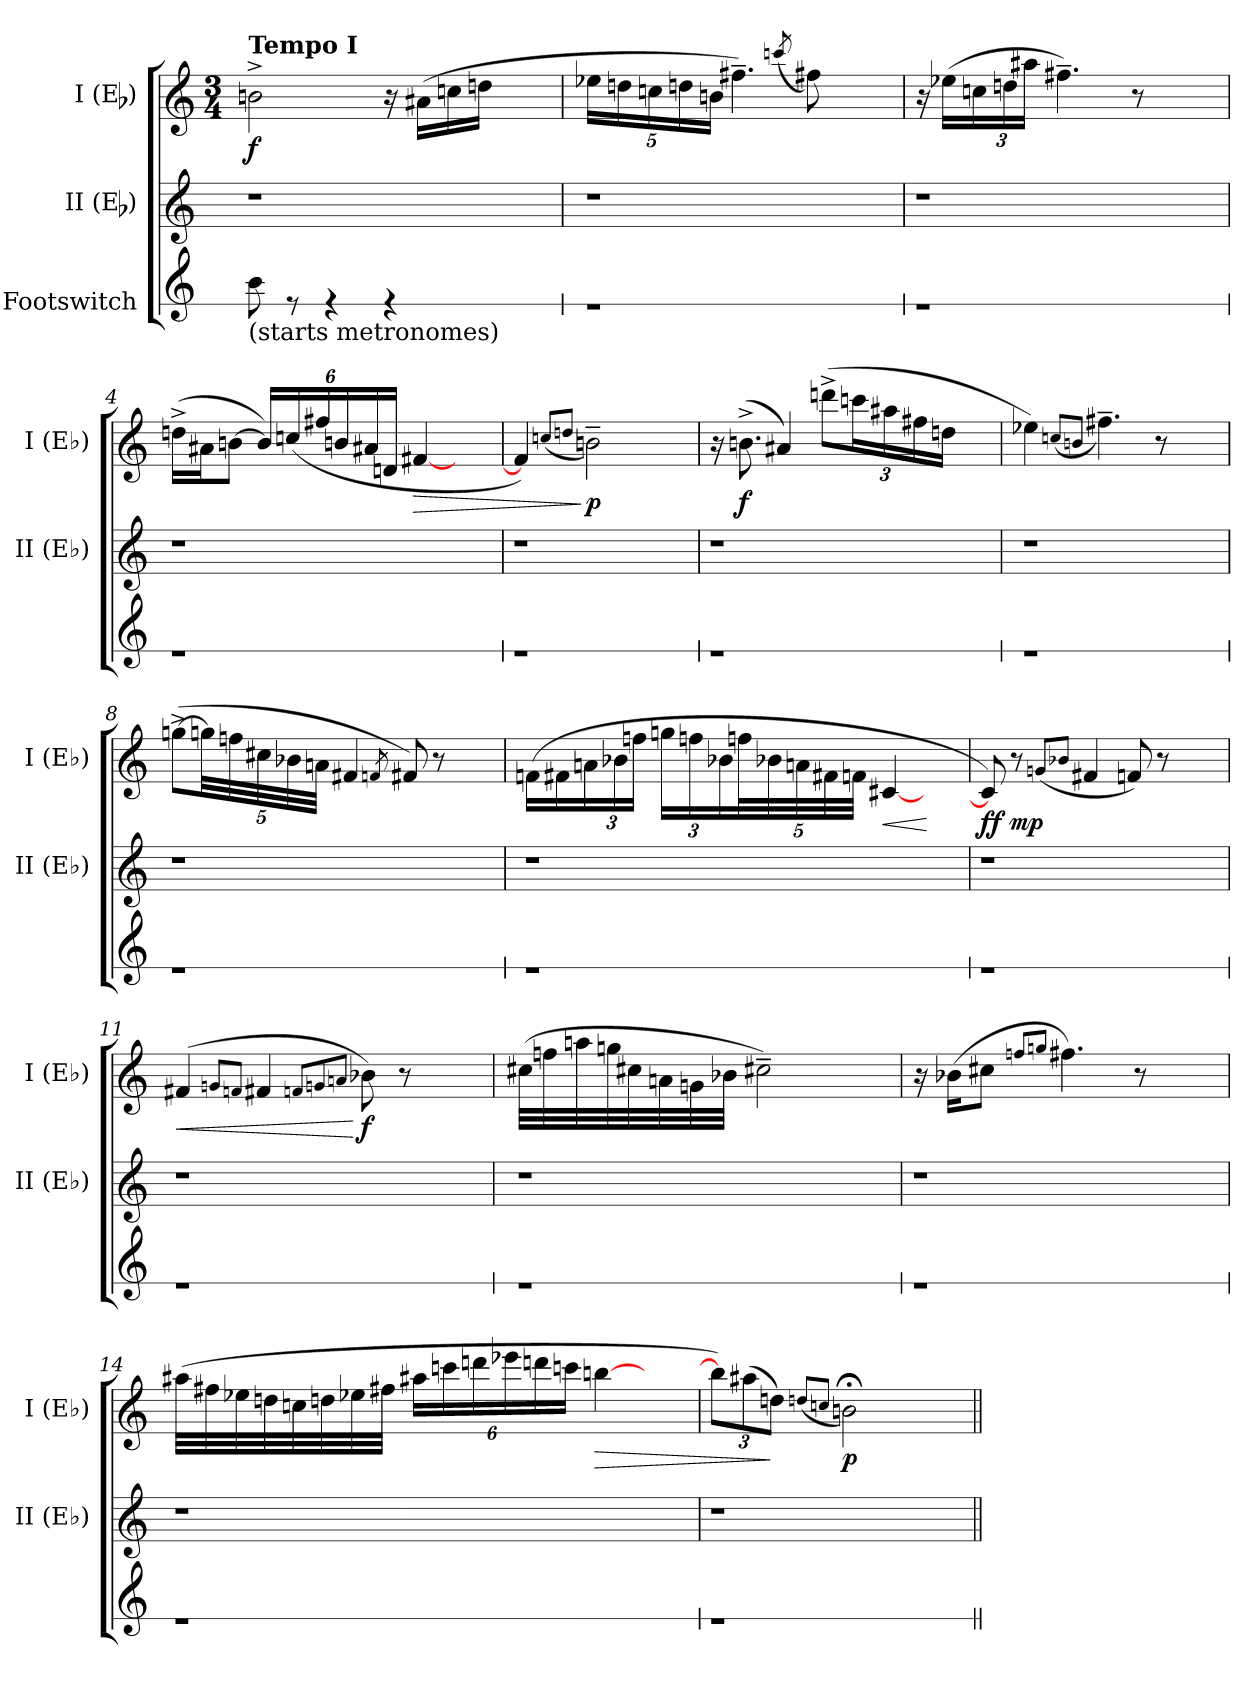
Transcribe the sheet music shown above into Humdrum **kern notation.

**kern	**kern	**kern	**dynam
*part3	*part2	*part1	*part1
*staff3	*staff2	*staff1	*staff1
*I"Footswitch	*I"II (Eb)	*I"I (Eb)	*
*	*I'II (Eb)	*I'I (Eb)	*
*stria1	*	*	*
*	*clefG2	*clefG2	*
*	*ITrd5c9	*ITrd5c9	*
*k[]	*k[b-e-a-]	*k[b-e-a-]	*
*	*	*M3/4	*
*MM90	*MM90	*MM90	*
=1	=1	=1	=1
!	!	!LO:TX:a:B:t=Tempo I	!
!LO:TX:b:t=(starts metronomes)	!	!	!
!LO:N:head=solid	!	!	!LO:DY:b
8b\	1r	2dn^>\	f
8r	.	.	.
4r	.	.	.
4r	.	16r	.
.	.	(>16c#X\LL	.
.	.	16e-X\	.
.	.	16fn\JJ	.
4ryy	.	4ryy	.
=2	=2	=2	=2
*	*	*Xbrackettup	*
1r	1r	20g-X\LL	.
.	.	20fn\	.
.	.	20e-X\	.
.	.	20fn\	.
.	.	20dn\JJ	.
.	.	4.an~>\)	.
.	.	(<8qee-X/	.
.	.	8an\)	.
.	.	4ryy	.
=3	=3	=3	=3
1r	1r	16r	.
.	.	(>16g-X\LL	.
.	.	24e-X\	.
.	.	24fn\	.
.	.	24cc#X\JJ	.
.	.	4.an~>\)	.
.	.	8r	.
.	.	4ryy	.
=4	=4	=4	=4
1r	1r	(>16fn^>\LL	.
.	.	16c#X\J	.
.	.	[8dn\J	.
.	.	24d/LL])	.
.	.	(<24e-X/	.
.	.	24an/	.
.	.	24dn/	.
.	.	24c#X/	.
.	.	24Fn/JJ	.
!	!	!	!LO:HP:b
.	.	[4An/	>
.	.	4ryy	.
=5	=5	=5	=5
1r	1r	4A/])	.
.	.	(<8qe-X/L	.
.	.	8qfn/J	.
!	!	!	!LO:DY:n=1:b
.	.	2dn~>\)	] p
.	.	4ryy	.
!!LO:LB:g=z
=6	=6	=6	=6
1r	1r	16r	.
!	!	!	!LO:DY:b
.	.	(>8.dn^>\	f
.	.	4c#X/)	.
.	.	(>12ffn^>\L	.
.	.	24ee-X\L	.
.	.	24cc#X\	.
.	.	24an\	.
.	.	24fn\JJ	.
.	.	4ryy	.
=7	=7	=7	=7
1r	1r	4g-X\)	.
.	.	(<8qe-X/L	.
.	.	8qdn/J	.
.	.	4.an~>\)	.
.	.	8r	.
.	.	4ryy	.
=8	=8	=8	=8
1r	1r	(>[8b-X^>\L	.
.	.	40b-X\LL]	.
.	.	40a-X\	.
.	.	40en\	.
.	.	40d-X\	.
.	.	40cn\JJJ	.
.	.	4An/	.
.	.	8qA-X/	.
.	.	8An/)	.
.	.	8r	.
.	.	4ryy	.
=9	=9	=9	=9
1r	1r	(>16A-X\LL	.
.	.	16An\	.
.	.	24cn\	.
.	.	24d-X\	.
.	.	24a-X\JJ	.
.	.	24b-X\LL	.
.	.	24a-X\	.
.	.	24d-X\	.
.	.	40a-X\L	.
.	.	40d-X\	.
.	.	40cn\	.
.	.	40An\	.
.	.	40A-X\JJJ	.
!	!	!	!LO:HP:b
.	.	[4En/	<
.	.	4ryy	[
=10	=10	=10	=10
!	!	!	!LO:DY:b
1r	1r	8E/])	ff
!	!	!	!LO:DY:b
.	.	8r	mp
.	.	(<8qB-X/L	.
.	.	8qd-X/J	.
.	.	4An/	.
.	.	8A-X/)	.
.	.	8r	.
.	.	4ryy	.
!!LO:LB:g=z
=11	=11	=11	=11
!	!	!	!LO:HP:b
1r	1r	(4An/	<
.	.	8qB-X/L	.
.	.	8qA-X/J	.
.	.	4An/	.
.	.	8qA-X/L	.
.	.	8qB-X/	.
.	.	8qcn/J	.
!	!	!	!LO:DY:n=1:b
.	.	8d-X\)	[ f
.	.	8r	.
.	.	4ryy	.
=12	=12	=12	=12
1r	1r	(>32en\LLL	.
.	.	32a-X\	.
.	.	32ccn\	.
.	.	32b-X\	.
.	.	32en\	.
.	.	32cn\	.
.	.	32B-X\	.
.	.	32d-X\JJJ	.
.	.	2en~>\)	.
.	.	4ryy	.
=13	=13	=13	=13
1r	1r	16r	.
.	.	(>16d-X\KL	.
.	.	8en\J	.
.	.	8qa-X/L	.
.	.	8qb-X/J	.
.	.	4.an\)	.
.	.	8r	.
.	.	4ryy	.
=14	=14	=14	=14
1r	1r	(>32cc#X\LLL	.
.	.	32an\	.
.	.	32g-X\	.
.	.	32fn\	.
.	.	32e-X\	.
.	.	32fn\	.
.	.	32g-X\	.
.	.	32an\JJJ	.
.	.	24cc#X\LL	.
.	.	24ee-X\	.
.	.	24ffn\	.
.	.	24gg-X\	.
.	.	24ffn\	.
.	.	24ee-X\JJ	.
!	!	!	!LO:HP:b
.	.	[4ddn\	>
.	.	4ryy	.
=15	=15	=15	=15
1r	1r	12dd\L])	.
.	.	(>12cc#X\	.
.	.	12fn\J)	]
.	.	(<8qfn/L	.
.	.	8qe-X/J	.
!	!	!	!LO:DY:b
.	.	2dn;<\)	p
.	.	4ryy	.
=||	=||	=||	=||
*-	*-	*-	*-
